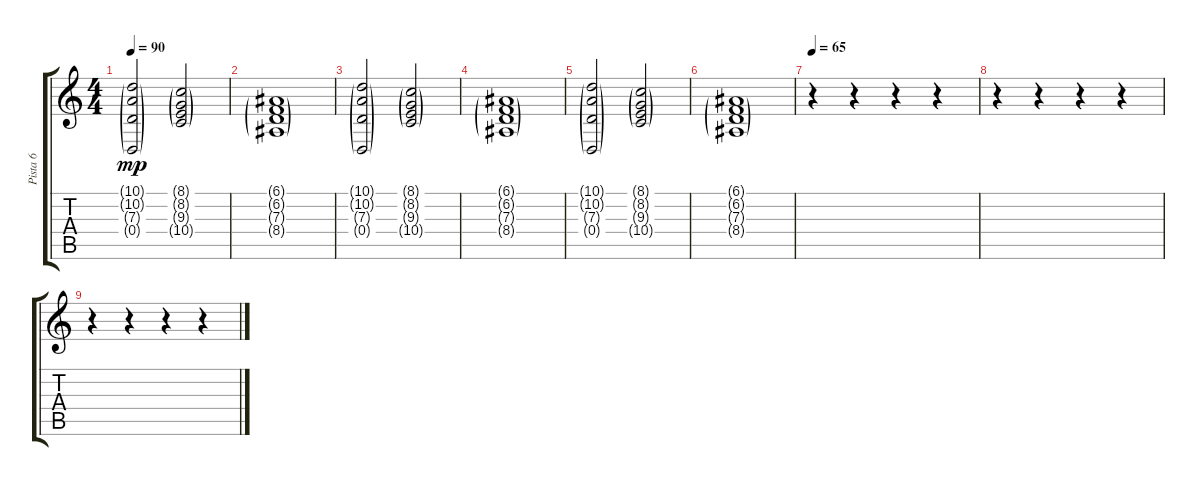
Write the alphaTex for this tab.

\track ("Pista 6" "Pista 6") {instrument stringensemble2}
\staff {score tabs}
\tuning (E4 B3 G3 D3 A2 E2) {hide}
\ts (4 4)
\tempo 90
\clef g2
\ks c
(10.1{g} 10.2{g} 7.3{g} 0.4{g}).2{dy mp} (8.1{g} 8.2{g} 9.3{g} 10.4{g}).2 |
(6.1{g} 6.2{g} 7.3{g} 8.4{g}).1 |
(10.1{g} 10.2{g} 7.3{g} 0.4{g}).2 (8.1{g} 8.2{g} 9.3{g} 10.4{g}).2 |
(6.1{g} 6.2{g} 7.3{g} 8.4{g}).1 |
(10.1{g} 10.2{g} 7.3{g} 0.4{g}).2 (8.1{g} 8.2{g} 9.3{g} 10.4{g}).2 |
(6.1{g} 6.2{g} 7.3{g} 8.4{g}).1 |
\tempo 65
r.4 r.4 r.4 r.4 |
r.4 r.4 r.4 r.4 |
r.4 r.4 r.4 r.4
